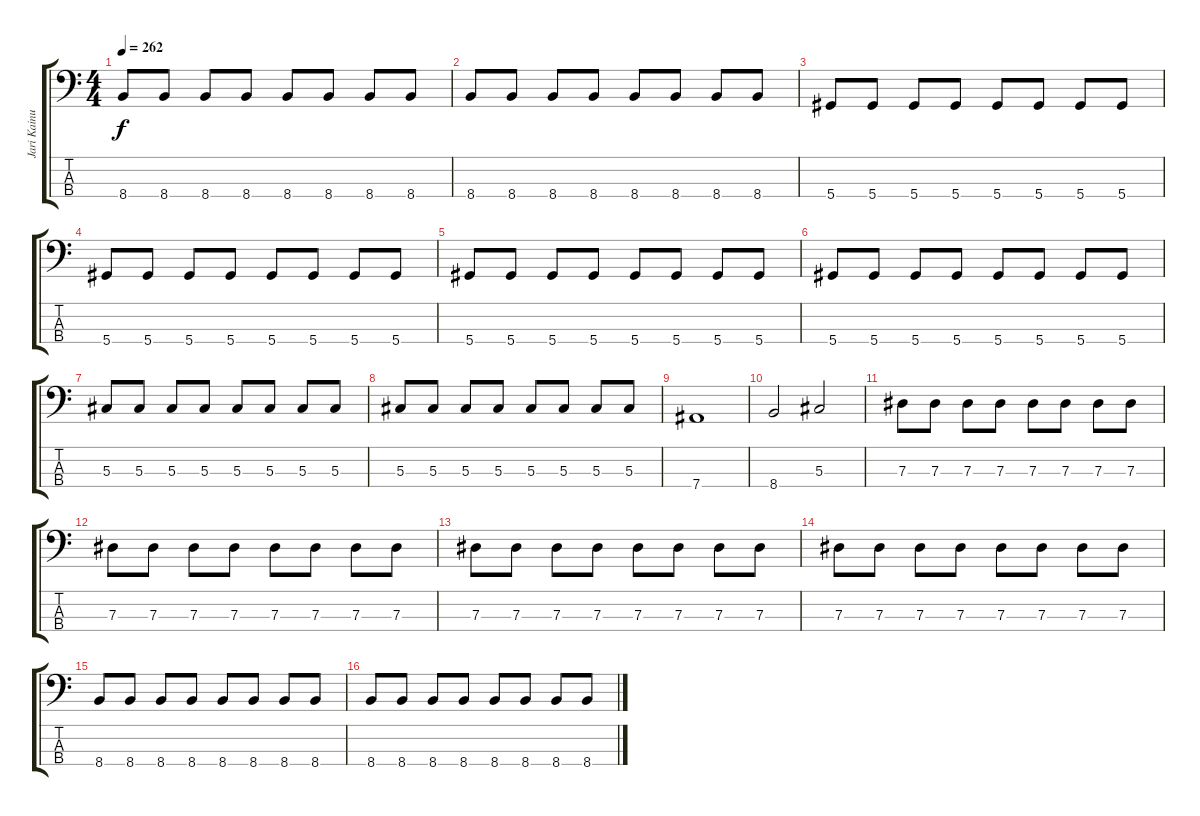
\track ("Jari Kainulainen" "Jari Kainu") {instrument electricbassfinger}
\staff {score tabs}
\tuning (Gb2 Db2 Ab1 Eb1) {hide}
\ts (4 4)
\tempo 262
\clef f4
\ks c
8.4.8{dy f} 8.4.8 8.4.8 8.4.8 8.4.8 8.4.8 8.4.8 8.4.8 |
8.4.8 8.4.8 8.4.8 8.4.8 8.4.8 8.4.8 8.4.8 8.4.8 |
5.4.8 5.4.8 5.4.8 5.4.8 5.4.8 5.4.8 5.4.8 5.4.8 |
5.4.8 5.4.8 5.4.8 5.4.8 5.4.8 5.4.8 5.4.8 5.4.8 |
5.4.8 5.4.8 5.4.8 5.4.8 5.4.8 5.4.8 5.4.8 5.4.8 |
5.4.8 5.4.8 5.4.8 5.4.8 5.4.8 5.4.8 5.4.8 5.4.8 |
5.3.8 5.3.8 5.3.8 5.3.8 5.3.8 5.3.8 5.3.8 5.3.8 |
5.3.8 5.3.8 5.3.8 5.3.8 5.3.8 5.3.8 5.3.8 5.3.8 |
7.4.1 |
8.4.2 5.3.2 |
7.3.8 7.3.8 7.3.8 7.3.8 7.3.8 7.3.8 7.3.8 7.3.8 |
7.3.8 7.3.8 7.3.8 7.3.8 7.3.8 7.3.8 7.3.8 7.3.8 |
7.3.8 7.3.8 7.3.8 7.3.8 7.3.8 7.3.8 7.3.8 7.3.8 |
7.3.8 7.3.8 7.3.8 7.3.8 7.3.8 7.3.8 7.3.8 7.3.8 |
8.4.8 8.4.8 8.4.8 8.4.8 8.4.8 8.4.8 8.4.8 8.4.8 |
8.4.8 8.4.8 8.4.8 8.4.8 8.4.8 8.4.8 8.4.8 8.4.8
